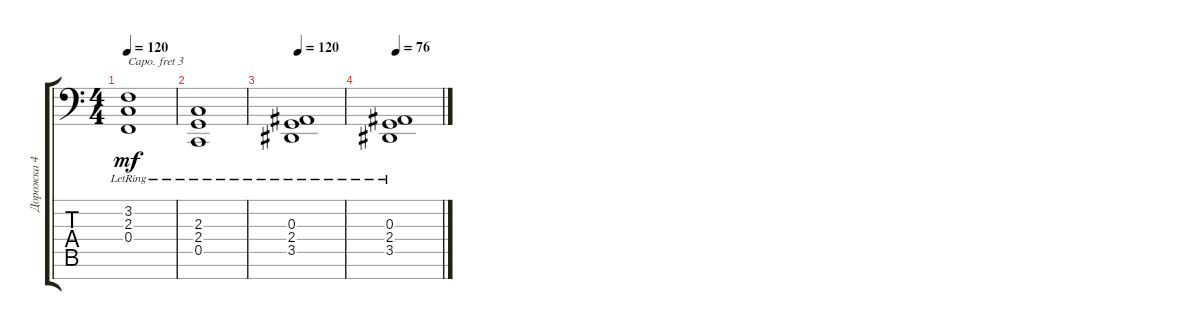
\track ("Дорожка 4" "Дорожка 4") {solo instrument brightacousticpiano}
\staff {score tabs}
\capo 3
\tuning (E3 B2 G2 D2 A1 E1 B0) {hide}
\ts (4 4)
\tempo 120
\clef f4
\ks c
(3.2{lr} 2.3{lr} 0.4{lr}).1{dy mf} |
(2.3{lr} 2.4{lr} 0.5{lr}).1 |
\tempo 120
(0.3{lr} 2.4{lr} 3.5{lr}).1 |
\tempo 76
(0.3{lr} 2.4{lr} 3.5{lr}).1
